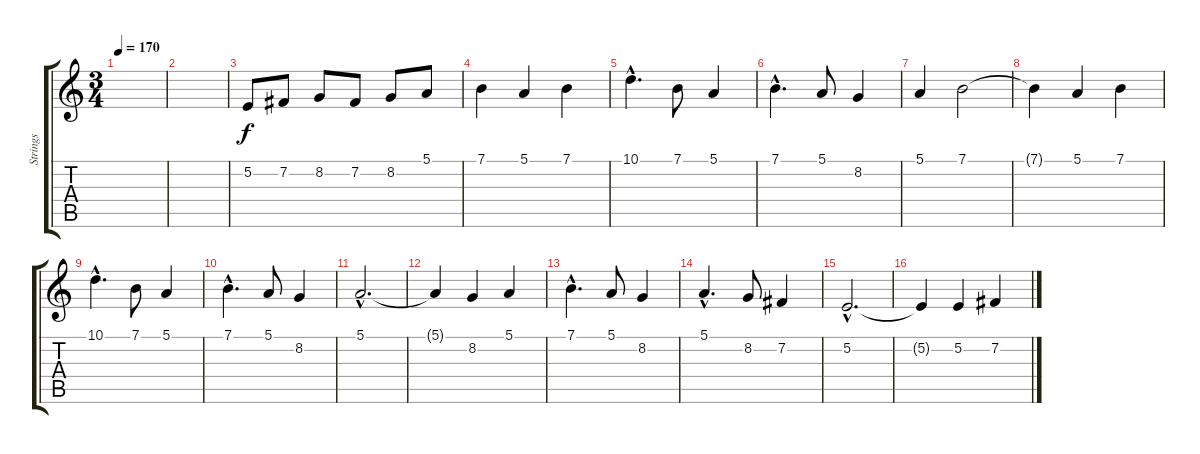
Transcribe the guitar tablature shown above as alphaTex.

\track ("Strings" "Strings") {instrument synthstrings1}
\staff {score tabs}
\tuning (E4 B3 G3 D3 A2 E2) {hide}
\ts (3 4)
\tempo 170
\clef g2
\ks c
|
|
5.2.8 7.2.8 8.2.8 7.2.8 8.2.8 5.1.8 |
7.1.4 5.1.4 7.1.4 |
10.1{hac}.4{d} 7.1.8 5.1.4 |
7.1{hac}.4{d} 5.1.8 8.2.4 |
5.1.4 7.1.2 |
7.1{t}.4 5.1.4 7.1.4 |
10.1{hac}.4{d} 7.1.8 5.1.4 |
7.1{hac}.4{d} 5.1.8 8.2.4 |
5.1{hac}.2{d} |
5.1{t}.4 8.2.4 5.1.4 |
7.1{hac}.4{d} 5.1.8 8.2.4 |
5.1{hac}.4{d} 8.2.8 7.2.4 |
5.2{hac}.2{d} |
5.2{t}.4 5.2.4 7.2.4
